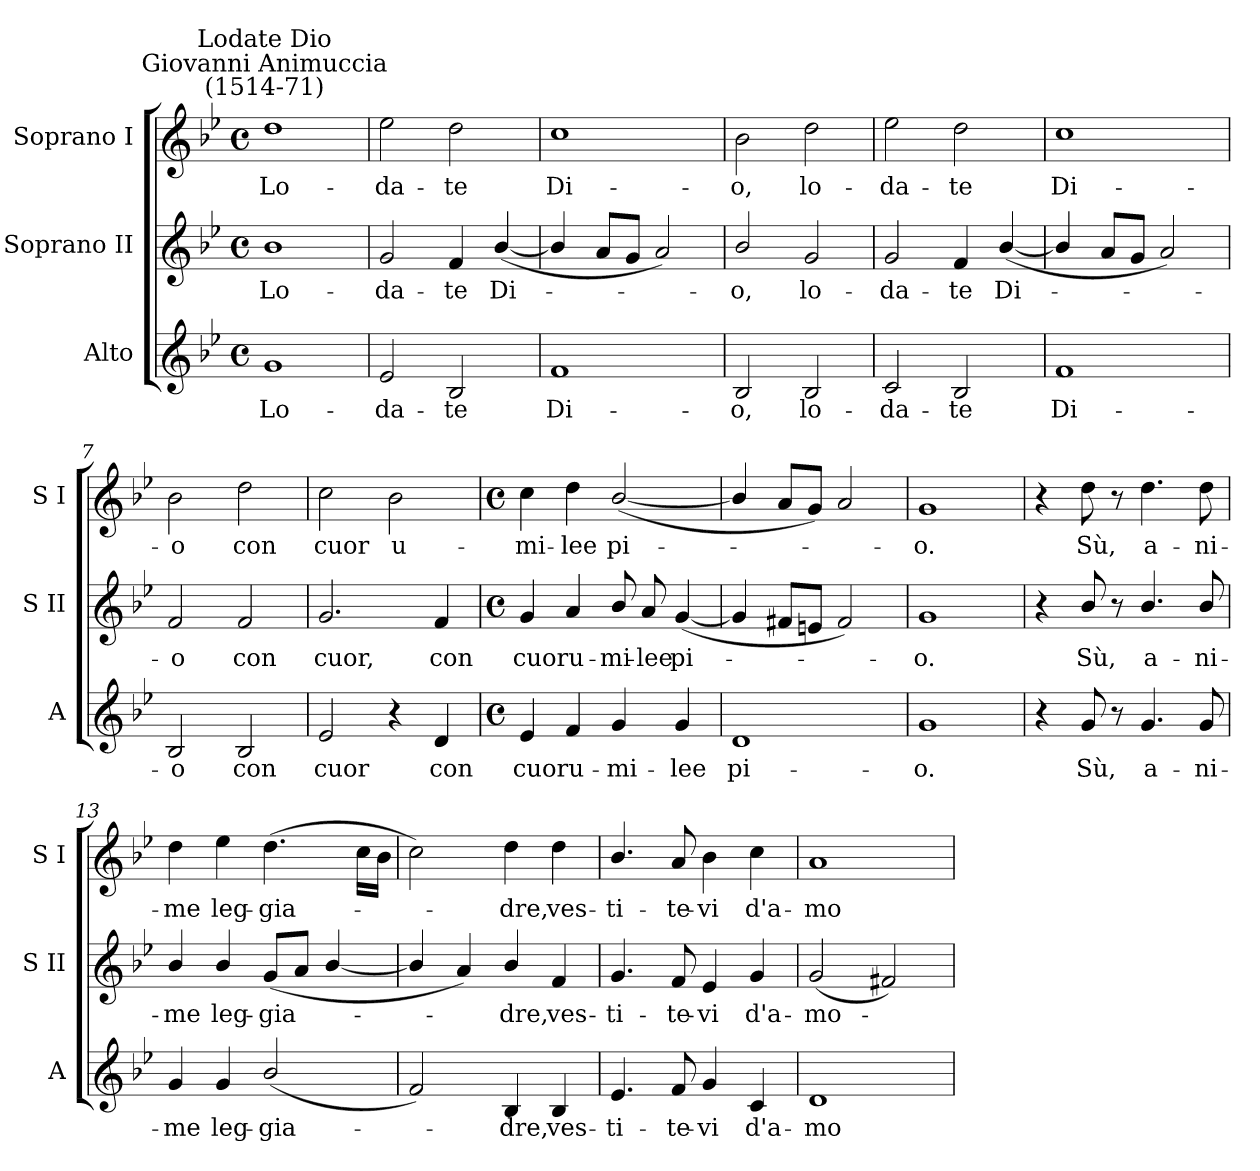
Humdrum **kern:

**kern	**text	**kern	**text	**kern	**text
*part3	*part3	*part2	*part2	*part1	*part1
*staff3	*staff3	*staff2	*staff2	*staff1	*staff1
*I"Alto	*	*I"Soprano II	*	*I"Soprano I	*
*I'A	*	*I'S II	*	*I'S I	*
*clefG2	*	*clefG2	*	*clefG2	*
*k[b-e-]	*	*k[b-e-]	*	*k[b-e-]	*
*B-:	*	*B-:	*	*B-:	*
*M4/4	*	*M4/4	*	*M4/4	*
*met(c)	*	*met(c)	*	*met(c)	*
=1	=1	=1	=1	=1	=1
!	!	!	!	!LO:TX:a:cj:t=Giovanni Animuccia\n(1514-71)	!
!	!	!	!	!LO:TX:a:cj:t=Lodate Dio	!
!	!LO:LY:b	!	!LO:LY:b	!	!LO:LY:b
1g	Lo-	1b-	Lo-	1dd	Lo-
=2	=2	=2	=2	=2	=2
!	!LO:LY:b	!	!LO:LY:b	!	!LO:LY:b
2e-	-da-	2g	-da-	2ee-	-da-
!	!LO:LY:b	!	!LO:LY:b	!	!LO:LY:b
2B-	-te	4f	-te	2dd	-te
!	!	!	!LO:LY:b	!	!
.	.	(<[4b-/	Di-	.	.
=3	=3	=3	=3	=3	=3
!	!LO:LY:b	!	!	!	!LO:LY:b
1f	Di-	4b-/]	.	1cc	Di-
.	.	8aL	.	.	.
.	.	8gJ	.	.	.
.	.	2a)	.	.	.
=4	=4	=4	=4	=4	=4
!	!LO:LY:b	!	!LO:LY:b	!	!LO:LY:b
2B-	-o,	2b-/	o,	2b-	-o,
!	!LO:LY:b	!	!LO:LY:b	!	!LO:LY:b
2B-	lo-	2g	lo-	2dd	lo-
=5	=5	=5	=5	=5	=5
!	!LO:LY:b	!	!LO:LY:b	!	!LO:LY:b
2c	-da-	2g	-da-	2ee-	-da-
!	!LO:LY:b	!	!LO:LY:b	!	!LO:LY:b
2B-	-te	4f	-te	2dd	-te
!	!	!	!LO:LY:b	!	!
.	.	(<[4b-/	Di-	.	.
=6	=6	=6	=6	=6	=6
!	!LO:LY:b	!	!	!	!LO:LY:b
1f	Di-	4b-/]	.	1cc	Di-
.	.	8aL	.	.	.
.	.	8gJ	.	.	.
.	.	2a)	.	.	.
=7	=7	=7	=7	=7	=7
!	!LO:LY:b	!	!LO:LY:b	!	!LO:LY:b
2B-	-o	2f	o	2b-	-o
!	!LO:LY:b	!	!LO:LY:b	!	!LO:LY:b
2B-	con	2f	con	2dd	con
=8	=8	=8	=8	=8	=8
!	!LO:LY:b	!	!LO:LY:b	!	!LO:LY:b
2e-	cuor	2.g	cuor,	2cc	cuor
!	!	!	!	!	!LO:LY:b
4r	.	.	.	2b-	u-
!	!LO:LY:b	!	!LO:LY:b	!	!
4d	con	4f	con	.	.
!!LO:LB:g=z
=9	=9	=9	=9	=9	=9
*M4/4	*	*M4/4	*	*M4/4	*
*met(c)	*	*met(c)	*	*met(c)	*
!	!LO:LY:b	!	!LO:LY:b	!	!LO:LY:b
4e-	cuor	4g	cuor	4cc	-mi-
!	!LO:LY:b	!	!LO:LY:b	!	!LO:LY:b
4f	u-	4a	u-	4dd	-lee
!	!LO:LY:b	!	!LO:LY:b	!	!LO:LY:b
4g	-mi-	8b-/	-mi-	(<[2b-/	pi-
!	!	!	!LO:LY:b	!	!
.	.	8a	-lee	.	.
!	!LO:LY:b	!	!LO:LY:b	!	!
4g	-lee	(<[4g	pi-	.	.
=10	=10	=10	=10	=10	=10
!	!LO:LY:b	!	!	!	!
1d	pi-	4g]	.	4b-/]	.
.	.	8f#XL	.	8aL	.
.	.	8enJ	.	8gJ)	.
.	.	2f#)	.	2a	.
=11	=11	=11	=11	=11	=11
!	!LO:LY:b	!	!LO:LY:b	!	!LO:LY:b
1g	-o.	1g	o.	1g	o.
=12	=12	=12	=12	=12	=12
4r	.	4r	.	4r	.
!	!LO:LY:b	!	!LO:LY:b	!	!LO:LY:b
8g	Sù,	8b-/	Sù,	8dd	Sù,
8r	.	8r	.	8r	.
!	!LO:LY:b	!	!LO:LY:b	!	!LO:LY:b
4.g	a-	4.b-/	a-	4.dd	a-
!	!LO:LY:b	!	!LO:LY:b	!	!LO:LY:b
8g	-ni-	8b-/	-ni-	8dd	-ni-
=13	=13	=13	=13	=13	=13
!	!LO:LY:b	!	!LO:LY:b	!	!LO:LY:b
4g	-me	4b-/	-me	4dd	-me
!	!LO:LY:b	!	!LO:LY:b	!	!LO:LY:b
4g	leg-	4b-/	leg-	4ee-	leg-
!	!LO:LY:b	!	!LO:LY:b	!	!LO:LY:b
(<2b-/	-gia-	(<8gL	-gia-	(>4.dd	-gia-
.	.	8aJ	.	.	.
.	.	[4b-/	.	.	.
.	.	.	.	16ccLL	.
.	.	.	.	16b-JJ	.
=14	=14	=14	=14	=14	=14
2f)	.	4b-/]	.	2cc)	.
.	.	4a)	.	.	.
!	!LO:LY:b	!	!LO:LY:b	!	!LO:LY:b
4B-	dre,	4b-/	dre,	4dd	dre,
!	!LO:LY:b	!	!LO:LY:b	!	!LO:LY:b
4B-	ves-	4f	ves-	4dd	ves-
=15	=15	=15	=15	=15	=15
!	!LO:LY:b	!	!LO:LY:b	!	!LO:LY:b
4.e-	-ti-	4.g	-ti-	4.b-/	-ti-
!	!LO:LY:b	!	!LO:LY:b	!	!LO:LY:b
8f	-te-	8f	-te-	8a	-te-
!	!LO:LY:b	!	!LO:LY:b	!	!LO:LY:b
4g	-vi	4e-	-vi	4b-	-vi
!	!LO:LY:b	!	!LO:LY:b	!	!LO:LY:b
4c	d'a-	4g	d'a-	4cc	d'a-
!!LO:LB:g=z
=16	=16	=16	=16	=16	=16
!	!LO:LY:b	!	!LO:LY:b	!	!LO:LY:b
1d	-mo-	(<2g	-mo-	1a	-mo-
.	.	2f#X)	.	.	.
=	=	=	=	=	=
*-	*-	*-	*-	*-	*-
